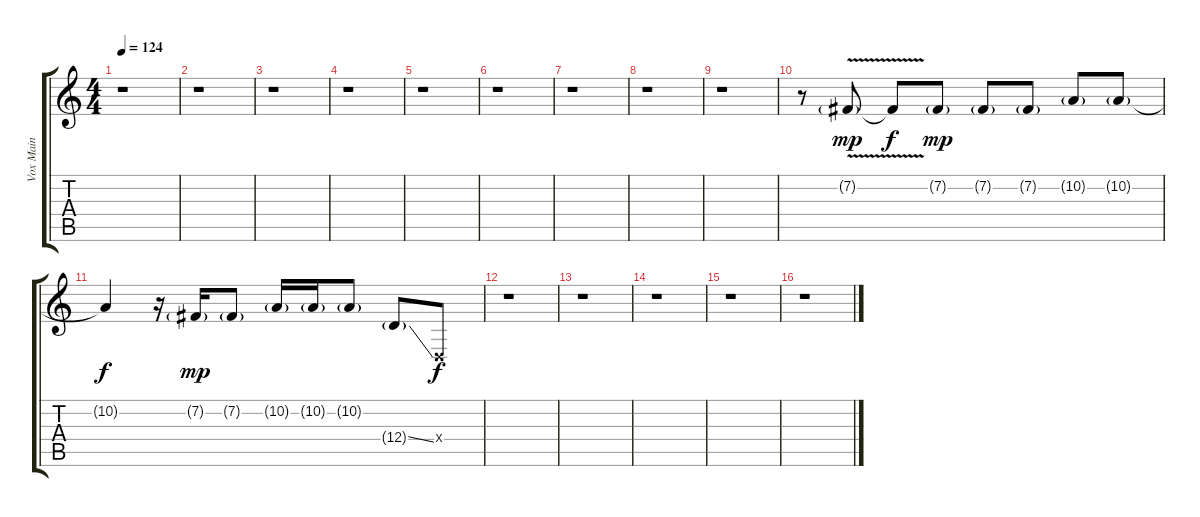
\track ("Vox Main" "Vox Main") {instrument lead2sawtooth}
\staff {score tabs}
\tuning (E4 B3 G3 D3 A2 E2) {hide}
\ts (4 4)
\tempo 124
\clef g2
\ks c
r.1{dy f} |
r.1 |
r.1 |
r.1 |
r.1 |
r.1 |
r.1 |
r.1 |
r.1 |
r.8 7.2{v g}.8{dy mp} 7.2{t}.8{dy f} 7.2{g}.8{dy mp} 7.2{g}.8 7.2{g}.8 10.2{g}.8 10.2{g}.8 |
10.2{t}.4{dy f} r.16 7.2{g}.16{dy mp} 7.2{g}.8 10.2{g}.16 10.2{g}.16 10.2{g}.8 12.4{ss g}.8 0.4{x}.8{dy f} |
r.1 |
r.1 |
r.1 |
r.1 |
r.1
